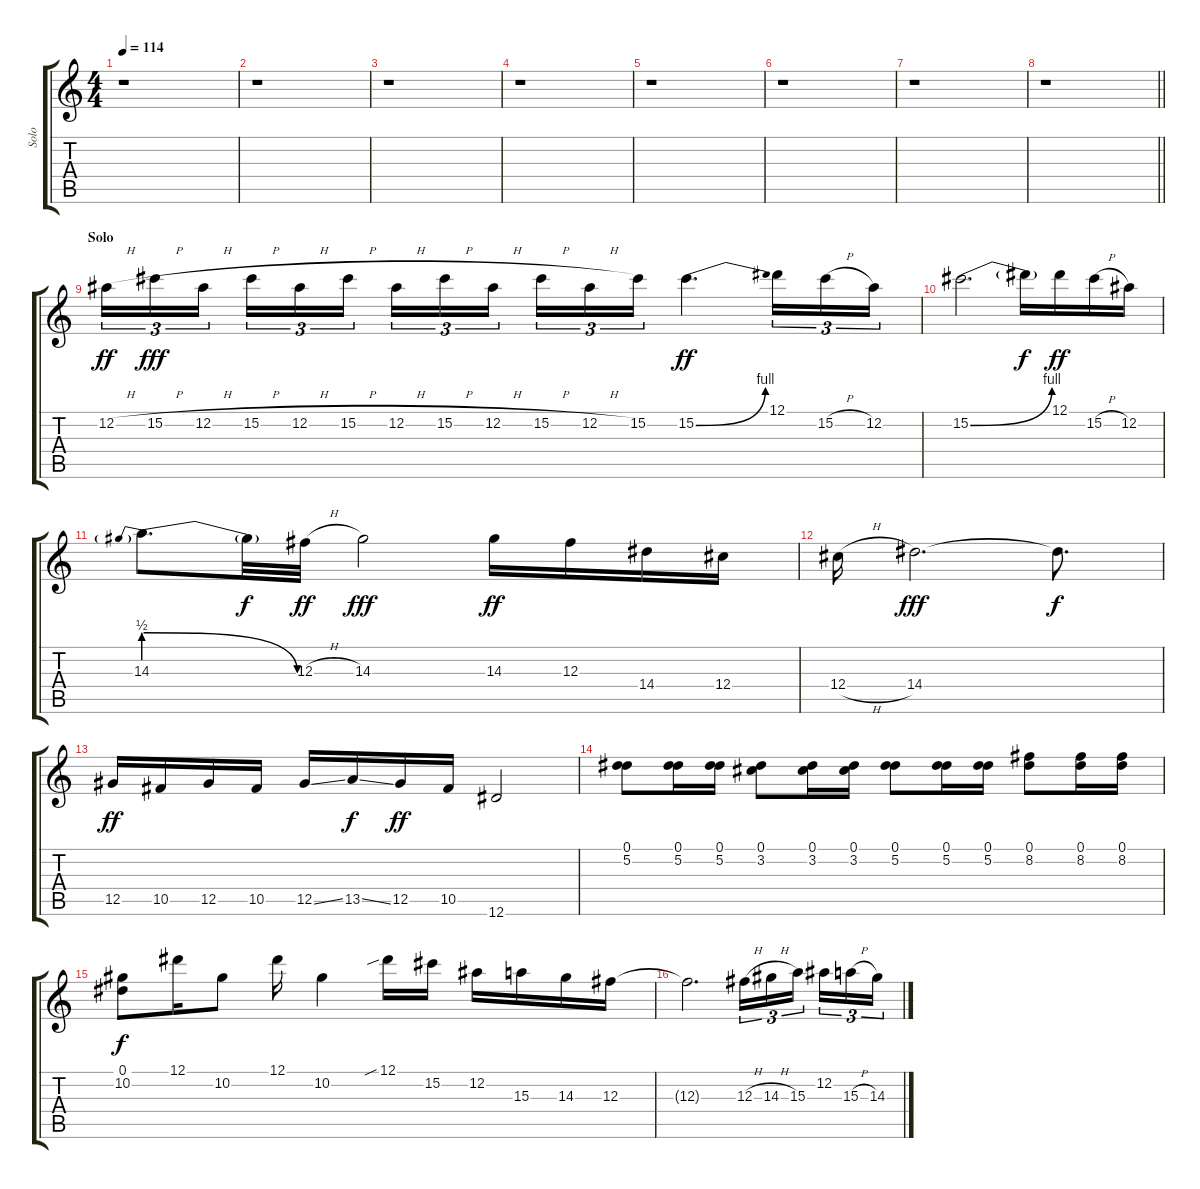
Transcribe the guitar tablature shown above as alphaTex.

\track ("Solo" "Solo") {instrument distortionguitar}
\staff {score tabs}
\tuning (Eb4 Bb3 Gb3 Db3 Ab2 Eb2) {hide}
\ts (4 4)
\tempo 114
\clef g2
\ks c
r.1{dy ff} |
r.1 |
r.1 |
r.1 |
r.1 |
r.1 |
r.1 |
\barLineRight lightlight
r.1 |
\section ("" "Solo")
12.2{h}.16{tu (3 2)} 15.2{h}.16{tu (3 2) dy fff} 12.2{h}.16{tu (3 2) beam splitsecondary} 15.2{h}.16{tu (3 2)} 12.2{h}.16{tu (3 2)} 15.2{h}.16{tu (3 2)} 12.2{h}.16{tu (3 2)} 15.2{h}.16{tu (3 2)} 12.2{h}.16{tu (3 2) beam splitsecondary} 15.2{h}.16{tu (3 2)} 12.2{h}.16{tu (3 2)} 15.2.16{tu (3 2)} 15.2{be (bend 0 0 60 4)}.4{d dy ff} 12.1.16{tu (3 2)} 15.2{h}.16{tu (3 2)} 12.2.16{tu (3 2)} |
15.2{be (bend 0 0 60 4)}.2{d} 15.2{t}.16{dy f} 12.1.16{dy ff} 15.2{h}.16 12.2.16 |
14.3{be (prebendrelease 0 2 60 0)}.8{d} 14.3{t}.32{dy f} 12.3{h}.32{dy ff} 14.3.2{dy fff} 14.3.16{dy ff} 12.3.16 14.4.16 12.4.16 |
12.4{h}.16 14.4.2{d dy fff} 14.4{t}.8{d dy f} |
12.5.16{dy ff} 10.5.16 12.5.16 10.5.16 12.5{ss}.16 13.5{ss}.16{dy f} 12.5.16{dy ff} 10.5.16 12.6.2 |
(0.1 5.2).8 (0.1 5.2).16 (0.1 5.2).16 (0.1 3.2).8 (0.1 3.2).16 (0.1 3.2).16 (0.1 5.2).8 (0.1 5.2).16 (0.1 5.2).16 (0.1 8.2).8 (0.1 8.2).16 (0.1 8.2).16 |
(0.1 10.2).8{dy f} 12.1.16 10.2.8 12.1.16 10.2.4 12.1{sib}.16 15.2.16 12.2.16 15.3.16 14.3.16 12.3.16 |
12.3{t}.2{d} 12.3{h}.16{tu (3 2)} 14.3{h}.16{tu (3 2)} 15.3.16{tu (3 2) beam splitsecondary} 12.2.16{tu (3 2)} 15.3{h}.16{tu (3 2)} 14.3{h}.16{tu (3 2)}
